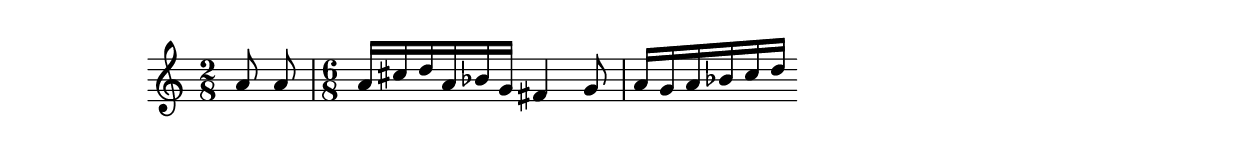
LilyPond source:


\version "1.9.4"

\header{
texidoc="
The first two a8 notes should not be beamed.
Also, no automatic beaming accross bar lines.
"
}

\score{
\notes \notes\relative c'' {
\time 2/8
a8 a
\time 6/8
a16 cis d a bes g fis4 g8
%a4. fis4 g8
a16 g a bes c d % ees8 d c
}
\paper{
   raggedright = ##t
}
}
